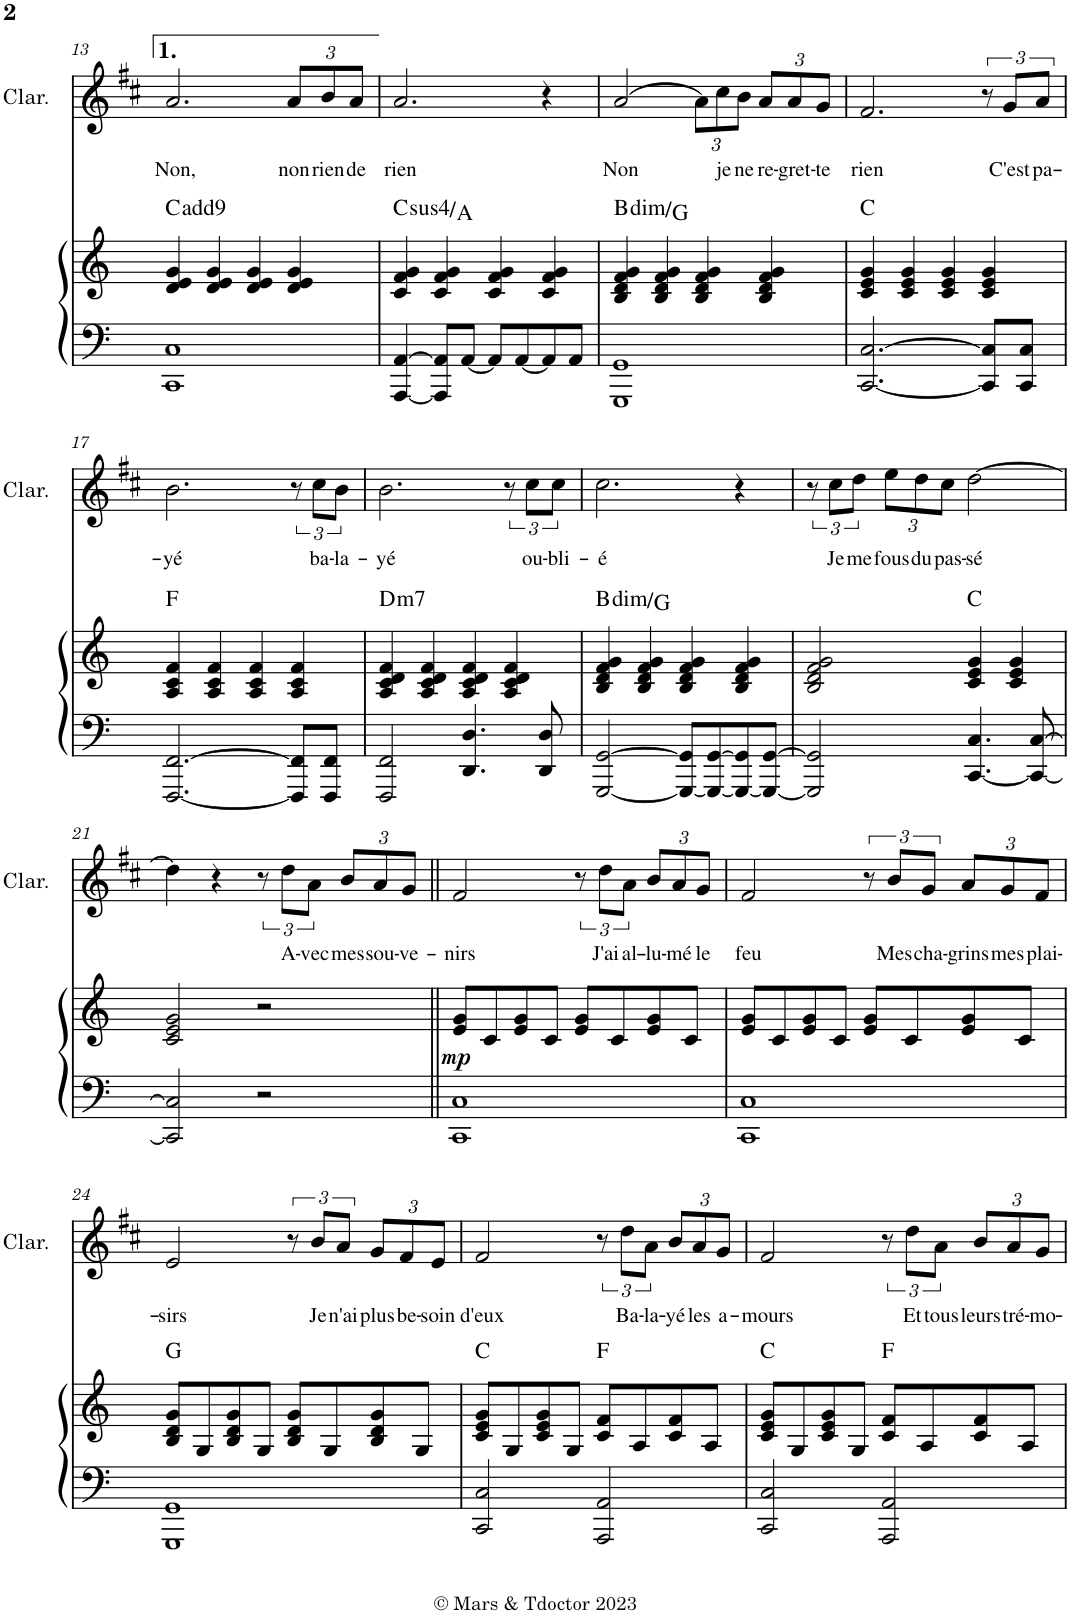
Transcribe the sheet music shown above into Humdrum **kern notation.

**kern	**kern	**dynam	**harte	**kern	**text
*part2	*part2	*part2	*part2	*part1	*part1
*staff3	*staff2	*staff2/3	*	*staff1	*staff1
*I"Piano	*	*	*	*I"Clarinette	*
*I'Pno	*	*	*	*I'Clar.	*
!!LO:PB:g=z
*clefF4	*clefG2	*	*	*clefG2	*
*	*	*	*	*Trd1c2	*
*k[]	*k[]	*	*	*k[f#c#]	*
*M4/4	*M4/4	*	*	*M4/4	*
=13	=13	=13	=13	=13	=13
!	!	!	!	!	!LO:LY:b
1CC 1C	4d/ 4e/ 4g/	.	C:maj(9)	2.a/	Non,
.	4d/ 4e/ 4g/	.	.	.	.
.	4d/ 4e/ 4g/	.	.	.	.
*	*	*	*	*Xbrackettup	*
!	!	!	!	!	!LO:LY:b
.	4d/ 4e/ 4g/	.	.	12a/L	non
!	!	!	!	!	!LO:LY:b
.	.	.	.	12b/	rien
!	!	!	!	!	!LO:LY:b
.	.	.	.	12a/J	de
=14	=14	=14	=14	=14	=14
!	!	!	!LO:H:kt=4	!	!LO:LY:b
[4AAA/ [4AA/	4c/ 4f/ 4g/	.	C:sus4/6	2.a/	rien
8AAA/] 8AA/]L	4c/ 4f/ 4g/	.	.	.	.
[8AA/J	.	.	.	.	.
8AA/L]	4c/ 4f/ 4g/	.	.	.	.
[8AA/	.	.	.	.	.
8AA/]	4c/ 4f/ 4g/	.	.	4r	.
8AA/J	.	.	.	.	.
=15	=15	=15	=15	=15	=15
!	!	!	!LO:H:kt=dim	!	!LO:LY:b
1GGG 1GG	4B/ 4d/ 4f/ 4g/	.	B:dim/b6	[2a/	Non
.	4B/ 4d/ 4f/ 4g/	.	.	.	.
.	4B/ 4d/ 4f/ 4g/	.	.	12a\L]	.
!	!	!	!	!	!LO:LY:b
.	.	.	.	12cc#\	je
!	!	!	!	!	!LO:LY:b
.	.	.	.	12b\J	ne
!	!	!	!	!	!LO:LY:b
.	4B/ 4d/ 4f/ 4g/	.	.	12a/L	re-
!	!	!	!	!	!LO:LY:b
.	.	.	.	12a/	-gret-
!	!	!	!	!	!LO:LY:b
.	.	.	.	12g/J	-te
=16	=16	=16	=16	=16	=16
!	!	!	!	!	!LO:LY:b
[2.CC/ [2.C/	4c/ 4e/ 4g/	.	C:maj	2.f#/	rien
.	4c/ 4e/ 4g/	.	.	.	.
.	4c/ 4e/ 4g/	.	.	.	.
*	*	*	*	*brackettup	*
8CC/] 8C/]L	4c/ 4e/ 4g/	.	.	12r	.
!	!	!	!	!	!LO:LY:b
.	.	.	.	12g/L	C'est
8CC/ 8C/J	.	.	.	.	.
!	!	!	!	!	!LO:LY:b
.	.	.	.	12a/J	pa-
!!LO:LB:g=z
=17	=17	=17	=17	=17	=17
!	!	!	!	!	!LO:LY:b
[2.FFF/ [2.FF/	4A/ 4c/ 4f/	.	F:maj	2.b\	-yé
.	4A/ 4c/ 4f/	.	.	.	.
.	4A/ 4c/ 4f/	.	.	.	.
8FFF/] 8FF/]L	4A/ 4c/ 4f/	.	.	12r	.
!	!	!	!	!	!LO:LY:b
.	.	.	.	12cc#\L	ba-
8FFF/ 8FF/J	.	.	.	.	.
!	!	!	!	!	!LO:LY:b
.	.	.	.	12b\J	-la-
=18	=18	=18	=18	=18	=18
!	!	!	!LO:H:kt=m7	!	!LO:LY:b
2FFF/ 2FF/	4A/ 4c/ 4d/ 4f/	.	D:min7	2.b\	-yé
.	4A/ 4c/ 4d/ 4f/	.	.	.	.
4.DD/ 4.D/	4A/ 4c/ 4d/ 4f/	.	.	.	.
.	4A/ 4c/ 4d/ 4f/	.	.	12r	.
!	!	!	!	!	!LO:LY:b
.	.	.	.	12cc#\L	ou-
8DD/ 8D/	.	.	.	.	.
!	!	!	!	!	!LO:LY:b
.	.	.	.	12cc#\J	-bli-
=19	=19	=19	=19	=19	=19
!	!	!	!LO:H:kt=dim	!	!LO:LY:b
[2GGG/ [2GG/	4B/ 4d/ 4f/ 4g/	.	B:dim/b6	2.cc#\	é
.	4B/ 4d/ 4f/ 4g/	.	.	.	.
8GGG/_ 8GG/]L	4B/ 4d/ 4f/ 4g/	.	.	.	.
8GGG/_ [8GG/	.	.	.	.	.
8GGG/_ 8GG/]	4B/ 4d/ 4f/ 4g/	.	.	4r	.
8GGG/_ [8GG/J	.	.	.	.	.
=20	=20	=20	=20	=20	=20
2GGG/] 2GG/]	2B/ 2d/ 2f/ 2g/	.	.	12r	.
!	!	!	!	!	!LO:LY:b
.	.	.	.	12cc#\L	Je
!	!	!	!	!	!LO:LY:b
.	.	.	.	12dd\J	me
*	*	*	*	*Xbrackettup	*
!	!	!	!	!	!LO:LY:b
.	.	.	.	12ee\L	fous
!	!	!	!	!	!LO:LY:b
.	.	.	.	12dd\	du
!	!	!	!	!	!LO:LY:b
.	.	.	.	12cc#\J	pas-
!	!	!	!	!	!LO:LY:b
[4.CC/ 4.C/	4c/ 4e/ 4g/	.	C:maj	[2dd\	-sé
.	4c/ 4e/ 4g/	.	.	.	.
8CC/_ [8C/	.	.	.	.	.
!!LO:LB:g=z
=21	=21	=21	=21	=21	=21
2CC/] 2C/]	2c/ 2e/ 2g/	.	.	4dd\]	.
.	.	.	.	4r	.
*	*	*	*	*brackettup	*
2r	2r	.	.	12r	.
!	!	!	!	!	!LO:LY:b
.	.	.	.	12dd\L	A-
!	!	!	!	!	!LO:LY:b
.	.	.	.	12a\J	-vec
*	*	*	*	*Xbrackettup	*
!	!	!	!	!	!LO:LY:b
.	.	.	.	12b/L	mes
!	!	!	!	!	!LO:LY:b
.	.	.	.	12a/	sou-
!	!	!	!	!	!LO:LY:b
.	.	.	.	12g/J	-ve-
=22||	=22||	=22||	=22||	=22||	=22||
!	!	!LO:DY:b	!	!	!LO:LY:b
1CC 1C	8e/ 8g/L	mp	.	2f#/	-nirs
.	8c/	.	.	.	.
.	8e/ 8g/	.	.	.	.
.	8c/J	.	.	.	.
*	*	*	*	*brackettup	*
.	8e/ 8g/L	.	.	12r	.
!	!	!	!	!	!LO:LY:b
.	.	.	.	12dd\L	J'ai
.	8c/	.	.	.	.
!	!	!	!	!	!LO:LY:b
.	.	.	.	12a\J	al-
*	*	*	*	*Xbrackettup	*
!	!	!	!	!	!LO:LY:b
.	8e/ 8g/	.	.	12b/L	-lu-
!	!	!	!	!	!LO:LY:b
.	.	.	.	12a/	-mé
.	8c/J	.	.	.	.
!	!	!	!	!	!LO:LY:b
.	.	.	.	12g/J	le
=23	=23	=23	=23	=23	=23
!	!	!	!	!	!LO:LY:b
1CC 1C	8e/ 8g/L	.	.	2f#/	feu
.	8c/	.	.	.	.
.	8e/ 8g/	.	.	.	.
.	8c/J	.	.	.	.
*	*	*	*	*brackettup	*
.	8e/ 8g/L	.	.	12r	.
!	!	!	!	!	!LO:LY:b
.	.	.	.	12b/L	Mes
.	8c/	.	.	.	.
!	!	!	!	!	!LO:LY:b
.	.	.	.	12g/J	cha-
*	*	*	*	*Xbrackettup	*
!	!	!	!	!	!LO:LY:b
.	8e/ 8g/	.	.	12a/L	-grins
!	!	!	!	!	!LO:LY:b
.	.	.	.	12g/	mes
.	8c/J	.	.	.	.
!	!	!	!	!	!LO:LY:b
.	.	.	.	12f#/J	plai-
!!LO:LB:g=z
=24	=24	=24	=24	=24	=24
!	!	!	!	!	!LO:LY:b
1GGG 1GG	8B/ 8d/ 8g/L	.	G:maj	2e/	-sirs
.	8G/	.	.	.	.
.	8B/ 8d/ 8g/	.	.	.	.
.	8G/J	.	.	.	.
*	*	*	*	*brackettup	*
.	8B/ 8d/ 8g/L	.	.	12r	.
!	!	!	!	!	!LO:LY:b
.	.	.	.	12b/L	Je
.	8G/	.	.	.	.
!	!	!	!	!	!LO:LY:b
.	.	.	.	12a/J	n'ai
*	*	*	*	*Xbrackettup	*
!	!	!	!	!	!LO:LY:b
.	8B/ 8d/ 8g/	.	.	12g/L	plus
!	!	!	!	!	!LO:LY:b
.	.	.	.	12f#/	be-
.	8G/J	.	.	.	.
!	!	!	!	!	!LO:LY:b
.	.	.	.	12e/J	-soin
=25	=25	=25	=25	=25	=25
!	!	!	!	!	!LO:LY:b
2CC/ 2C/	8c/ 8e/ 8g/L	.	C:maj	2f#/	d'eux
.	8G/	.	.	.	.
.	8c/ 8e/ 8g/	.	.	.	.
.	8G/J	.	.	.	.
*	*	*	*	*brackettup	*
2AAA/ 2AA/	8c/ 8f/L	.	F:maj	12r	.
!	!	!	!	!	!LO:LY:b
.	.	.	.	12dd\L	Ba-
.	8A/	.	.	.	.
!	!	!	!	!	!LO:LY:b
.	.	.	.	12a\J	-la-
*	*	*	*	*Xbrackettup	*
!	!	!	!	!	!LO:LY:b
.	8c/ 8f/	.	.	12b/L	-yé
!	!	!	!	!	!LO:LY:b
.	.	.	.	12a/	les
.	8A/J	.	.	.	.
!	!	!	!	!	!LO:LY:b
.	.	.	.	12g/J	a-
=26	=26	=26	=26	=26	=26
!	!	!	!	!	!LO:LY:b
2CC/ 2C/	8c/ 8e/ 8g/L	.	C:maj	2f#/	-mours
.	8G/	.	.	.	.
.	8c/ 8e/ 8g/	.	.	.	.
.	8G/J	.	.	.	.
*	*	*	*	*brackettup	*
2AAA/ 2AA/	8c/ 8f/L	.	F:maj	12r	.
!	!	!	!	!	!LO:LY:b
.	.	.	.	12dd\L	Et
.	8A/	.	.	.	.
!	!	!	!	!	!LO:LY:b
.	.	.	.	12a\J	tous
*	*	*	*	*Xbrackettup	*
!	!	!	!	!	!LO:LY:b
.	8c/ 8f/	.	.	12b/L	leurs
!	!	!	!	!	!LO:LY:b
.	.	.	.	12a/	tré-
.	8A/J	.	.	.	.
!	!	!	!	!	!LO:LY:b
.	.	.	.	12g/J	-mo-
=	=	=	=	=	=
*-	*-	*-	*-	*-	*-
